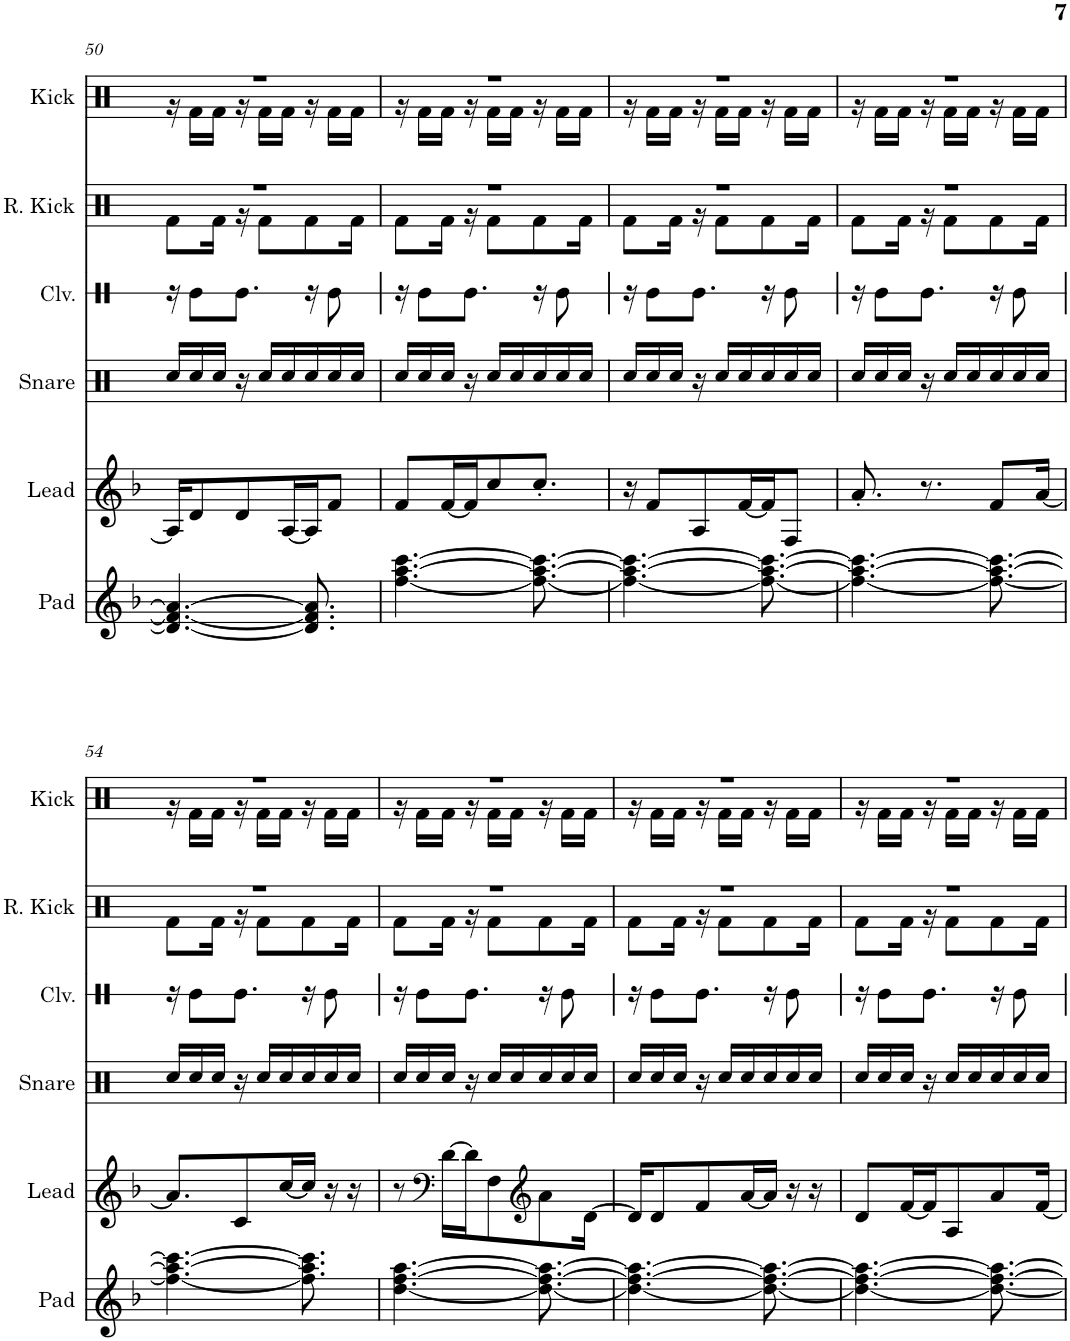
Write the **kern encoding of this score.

**kern	**kern	**kern	**kern	**kern	**kern
*part6	*part5	*part4	*part3	*part2	*part1
*staff6	*staff5	*staff4	*staff3	*staff2	*staff1
*I"Pad	*I"Lead	*I"Snare	*I"Claves	*I"Reverb Kick	*I"Kick
*I'Pad	*I'Lead	*I'Snare	*I'Clv.	*I'R. Kick	*I'Kick
!!LO:PB:g=z
*clefG2	*clefG2	*clefX	*clefX	*clefX	*clefX
*k[b-]	*k[b-]	*k[b-]	*k[b-]	*k[b-]	*k[b-]
*M9/16	*M9/16	*M9/16	*M9/16	*M9/16	*M9/16
=50	=50	=50	=50	=50	=50
*	*	*	*	*^	*^
4.d/_ 4.f/_ 4.a/_	16A/KL]	16Rcc/LL	16r	16%9r	8Rf\L	16%9r	16r
.	8d/	16Rcc/	8Re\L	.	.	.	16Rf\LL
.	.	16Rcc/JJ	.	.	16Rf\Jk	.	16Rf\JJ
.	8d/	16r	8.Re\J	.	16r	.	16r
.	.	16Rcc/LL	.	.	8Rf\L	.	16Rf\LL
.	[16A/L	16Rcc/	.	.	.	.	16Rf\JJ
8.d/] 8.f/] 8.a/]	16A/J]	16Rcc/	16r	.	8Rf\	.	16r
.	8f/J	16Rcc/	8Re\	.	.	.	16Rf\LL
.	.	16Rcc/JJ	.	.	16Rf\Jk	.	16Rf\JJ
=51	=51	=51	=51	=51	=51	=51	=51
[4.ff\ [4.aa\ [4.ccc\	8f/L	16Rcc/LL	16r	16%9r	8Rf\L	16%9r	16r
.	.	16Rcc/	8Re\L	.	.	.	16Rf\LL
.	[16f/L	16Rcc/JJ	.	.	16Rf\Jk	.	16Rf\JJ
.	16f/J]	16r	8.Re\J	.	16r	.	16r
.	8cc/	16Rcc/LL	.	.	8Rf\L	.	16Rf\LL
.	.	16Rcc/	.	.	.	.	16Rf\JJ
8.ff\_ 8.aa\_ 8.ccc\_	8.cc'/J	16Rcc/	16r	.	8Rf\	.	16r
.	.	16Rcc/	8Re\	.	.	.	16Rf\LL
.	.	16Rcc/JJ	.	.	16Rf\Jk	.	16Rf\JJ
=52	=52	=52	=52	=52	=52	=52	=52
4.ff\_ 4.aa\_ 4.ccc\_	16r	16Rcc/LL	16r	16%9r	8Rf\L	16%9r	16r
.	8f/L	16Rcc/	8Re\L	.	.	.	16Rf\LL
.	.	16Rcc/JJ	.	.	16Rf\Jk	.	16Rf\JJ
.	8A/	16r	8.Re\J	.	16r	.	16r
.	.	16Rcc/LL	.	.	8Rf\L	.	16Rf\LL
.	[16f/L	16Rcc/	.	.	.	.	16Rf\JJ
8.ff\_ 8.aa\_ 8.ccc\_	16f/J]	16Rcc/	16r	.	8Rf\	.	16r
.	8F/J	16Rcc/	8Re\	.	.	.	16Rf\LL
.	.	16Rcc/JJ	.	.	16Rf\Jk	.	16Rf\JJ
=53	=53	=53	=53	=53	=53	=53	=53
4.ff\_ 4.aa\_ 4.ccc\_	8.a'/	16Rcc/LL	16r	16%9r	8Rf\L	16%9r	16r
.	.	16Rcc/	8Re\L	.	.	.	16Rf\LL
.	.	16Rcc/JJ	.	.	16Rf\Jk	.	16Rf\JJ
.	8.r	16r	8.Re\J	.	16r	.	16r
.	.	16Rcc/LL	.	.	8Rf\L	.	16Rf\LL
.	.	16Rcc/	.	.	.	.	16Rf\JJ
8.ff\_ 8.aa\_ 8.ccc\_	8f/L	16Rcc/	16r	.	8Rf\	.	16r
.	.	16Rcc/	8Re\	.	.	.	16Rf\LL
.	[16a/Jk	16Rcc/JJ	.	.	16Rf\Jk	.	16Rf\JJ
!!LO:LB:g=z	!!
=54	=54	=54	=54	=54	=54	=54	=54
4.ff\_ 4.aa\_ 4.ccc\_	8.a/L]	16Rcc/LL	16r	16%9r	8Rf\L	16%9r	16r
.	.	16Rcc/	8Re\L	.	.	.	16Rf\LL
.	.	16Rcc/JJ	.	.	16Rf\Jk	.	16Rf\JJ
.	8c/	16r	8.Re\J	.	16r	.	16r
.	.	16Rcc/LL	.	.	8Rf\L	.	16Rf\LL
.	[16cc/L	16Rcc/	.	.	.	.	16Rf\JJ
8.ff\] 8.aa\] 8.ccc\]	16cc/JJ]	16Rcc/	16r	.	8Rf\	.	16r
.	16r	16Rcc/	8Re\	.	.	.	16Rf\LL
.	16r	16Rcc/JJ	.	.	16Rf\Jk	.	16Rf\JJ
=55	=55	=55	=55	=55	=55	=55	=55
[4.dd\ [4.ff\ [4.aa\	8r	16Rcc/LL	16r	16%9r	8Rf\L	16%9r	16r
.	.	16Rcc/	8Re\L	.	.	.	16Rf\LL
*	*clefF4	*	*	*	*	*	*
.	[16d\LL	16Rcc/JJ	.	.	16Rf\Jk	.	16Rf\JJ
.	16d\J]	16r	8.Re\J	.	16r	.	16r
.	8F\	16Rcc/LL	.	.	8Rf\L	.	16Rf\LL
.	.	16Rcc/	.	.	.	.	16Rf\JJ
*	*clefG2	*	*	*	*	*	*
8.dd\_ 8.ff\_ 8.aa\_	8a\	16Rcc/	16r	.	8Rf\	.	16r
.	.	16Rcc/	8Re\	.	.	.	16Rf\LL
.	[16d\Jk	16Rcc/JJ	.	.	16Rf\Jk	.	16Rf\JJ
=56	=56	=56	=56	=56	=56	=56	=56
4.dd\_ 4.ff\_ 4.aa\_	16d/KL]	16Rcc/LL	16r	16%9r	8Rf\L	16%9r	16r
.	8d/	16Rcc/	8Re\L	.	.	.	16Rf\LL
.	.	16Rcc/JJ	.	.	16Rf\Jk	.	16Rf\JJ
.	8f/	16r	8.Re\J	.	16r	.	16r
.	.	16Rcc/LL	.	.	8Rf\L	.	16Rf\LL
.	[16a/L	16Rcc/	.	.	.	.	16Rf\JJ
8.dd\_ 8.ff\_ 8.aa\_	16a/JJ]	16Rcc/	16r	.	8Rf\	.	16r
.	16r	16Rcc/	8Re\	.	.	.	16Rf\LL
.	16r	16Rcc/JJ	.	.	16Rf\Jk	.	16Rf\JJ
=57	=57	=57	=57	=57	=57	=57	=57
4.dd\_ 4.ff\_ 4.aa\_	8d/L	16Rcc/LL	16r	16%9r	8Rf\L	16%9r	16r
.	.	16Rcc/	8Re\L	.	.	.	16Rf\LL
.	[16f/L	16Rcc/JJ	.	.	16Rf\Jk	.	16Rf\JJ
.	16f/J]	16r	8.Re\J	.	16r	.	16r
.	8A/	16Rcc/LL	.	.	8Rf\L	.	16Rf\LL
.	.	16Rcc/	.	.	.	.	16Rf\JJ
8.dd\_ 8.ff\_ 8.aa\_	8a/	16Rcc/	16r	.	8Rf\	.	16r
.	.	16Rcc/	8Re\	.	.	.	16Rf\LL
.	[16f/Jk	16Rcc/JJ	.	.	16Rf\Jk	.	16Rf\JJ
*	*	*	*	*v	*v	*	*
*	*	*	*	*	*v	*v
=	=	=	=	=	=
*-	*-	*-	*-	*-	*-
